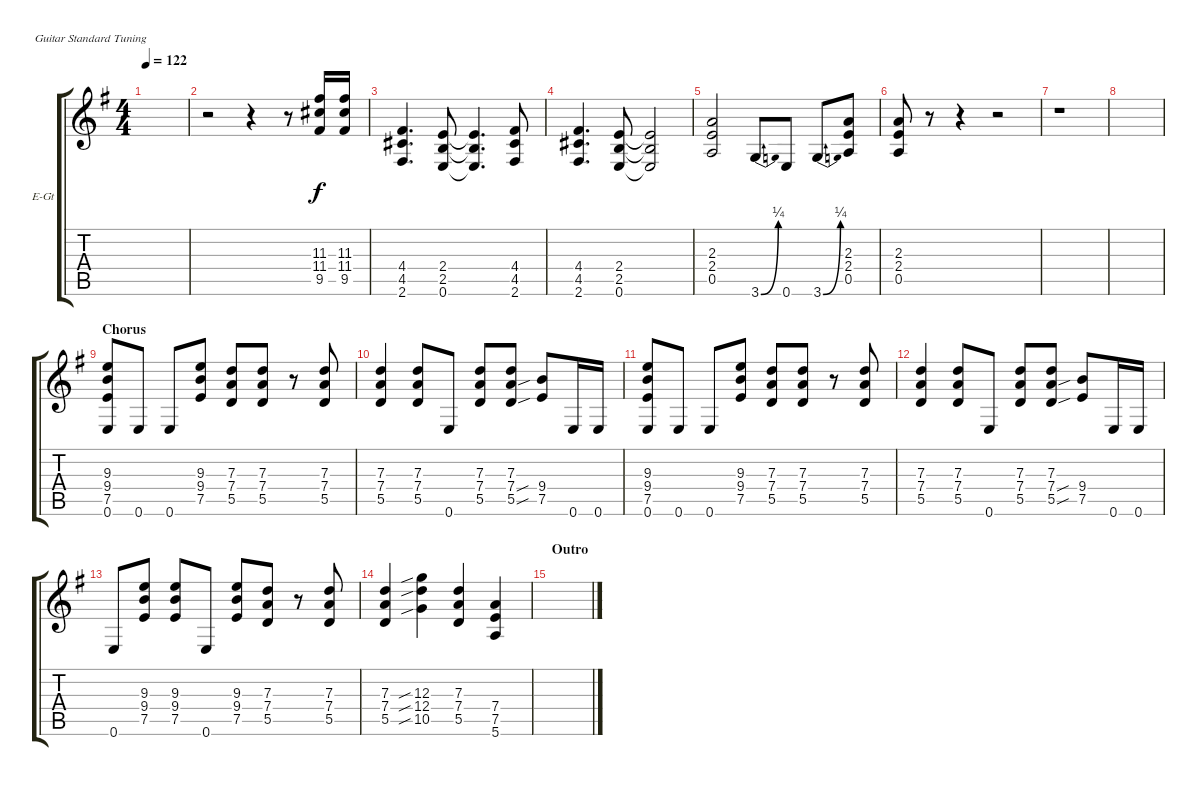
\defaultSystemsLayout 4
\bracketExtendMode groupsimilarinstruments
\firstSystemTrackNameOrientation horizontal
\otherSystemsTrackNameOrientation horizontal
\track ("VINNIE RHYTHM" "E-Gt") {solo instrument distortionguitar}
\staff {score tabs}
\tuning (E4 B3 G3 D3 A2 E2)
\ts (4 4)
\tempo 122
\clef g2
\ks g
|
r.2 r.4 r.8 (9.5 11.4 11.3).16{beam invert} (11.3 11.4 9.5).16 |
(2.6 4.5 4.4).4{d} (0.6 2.5 2.4).8 (0.6{t} 2.5{t} 2.4{t}).4{d} (4.4 4.5 2.6).8 |
(4.4 4.5 2.6).4{d} (0.6 2.5 2.4).8 (0.6{t} 2.5{t} 2.4{t}).2 |
(0.5 2.4 2.3).2 3.6{be (bend 0 0 28.799999999999997 1)}.8 0.6.8 3.6{be (bend 0 0 28.2 1)}.8 (0.5 2.4 2.3).8 |
(0.5 2.4 2.3).8 r.8 r.4 r.2 |
r.1 |
|
\section ("" "Chorus")
(7.5 9.4 9.3 0.6).8 0.6.8 0.6.8 (7.5 9.4 9.3).8 (7.3 7.4 5.5).8 (5.5 7.4 7.3).8 r.8 (7.3 7.4 5.5).8 |
(7.3 7.4 5.5).4 (5.5 7.4 7.3).8 0.6.8 (5.5 7.4 7.3).8 (7.3 7.4{sou} 5.5{sou}).8 (7.5 9.4).8 0.6.16 0.6.16 |
(7.5 9.4 9.3 0.6).8 0.6.8 0.6.8 (7.5 9.4 9.3).8 (7.3 7.4 5.5).8 (5.5 7.4 7.3).8 r.8 (7.3 7.4 5.5).8 |
(7.3 7.4 5.5).4 (5.5 7.4 7.3).8 0.6.8 (5.5 7.4 7.3).8 (7.3 7.4{sou} 5.5{sou}).8 (7.5 9.4).8 0.6.16 0.6.16 |
0.6.8 (7.5 9.4 9.3).8 (9.3 9.4 7.5).8 0.6.8 (7.5 9.4 9.3).8 (7.3 7.4 5.5).8 r.8 (5.5 7.4 7.3).8 |
(5.5 7.4 7.3).4 (10.5{sib} 12.4{sib} 12.3{sib}).4 (5.5 7.4 7.3).4 (7.4 7.5 5.6).4 |
\section ("" "Outro")
